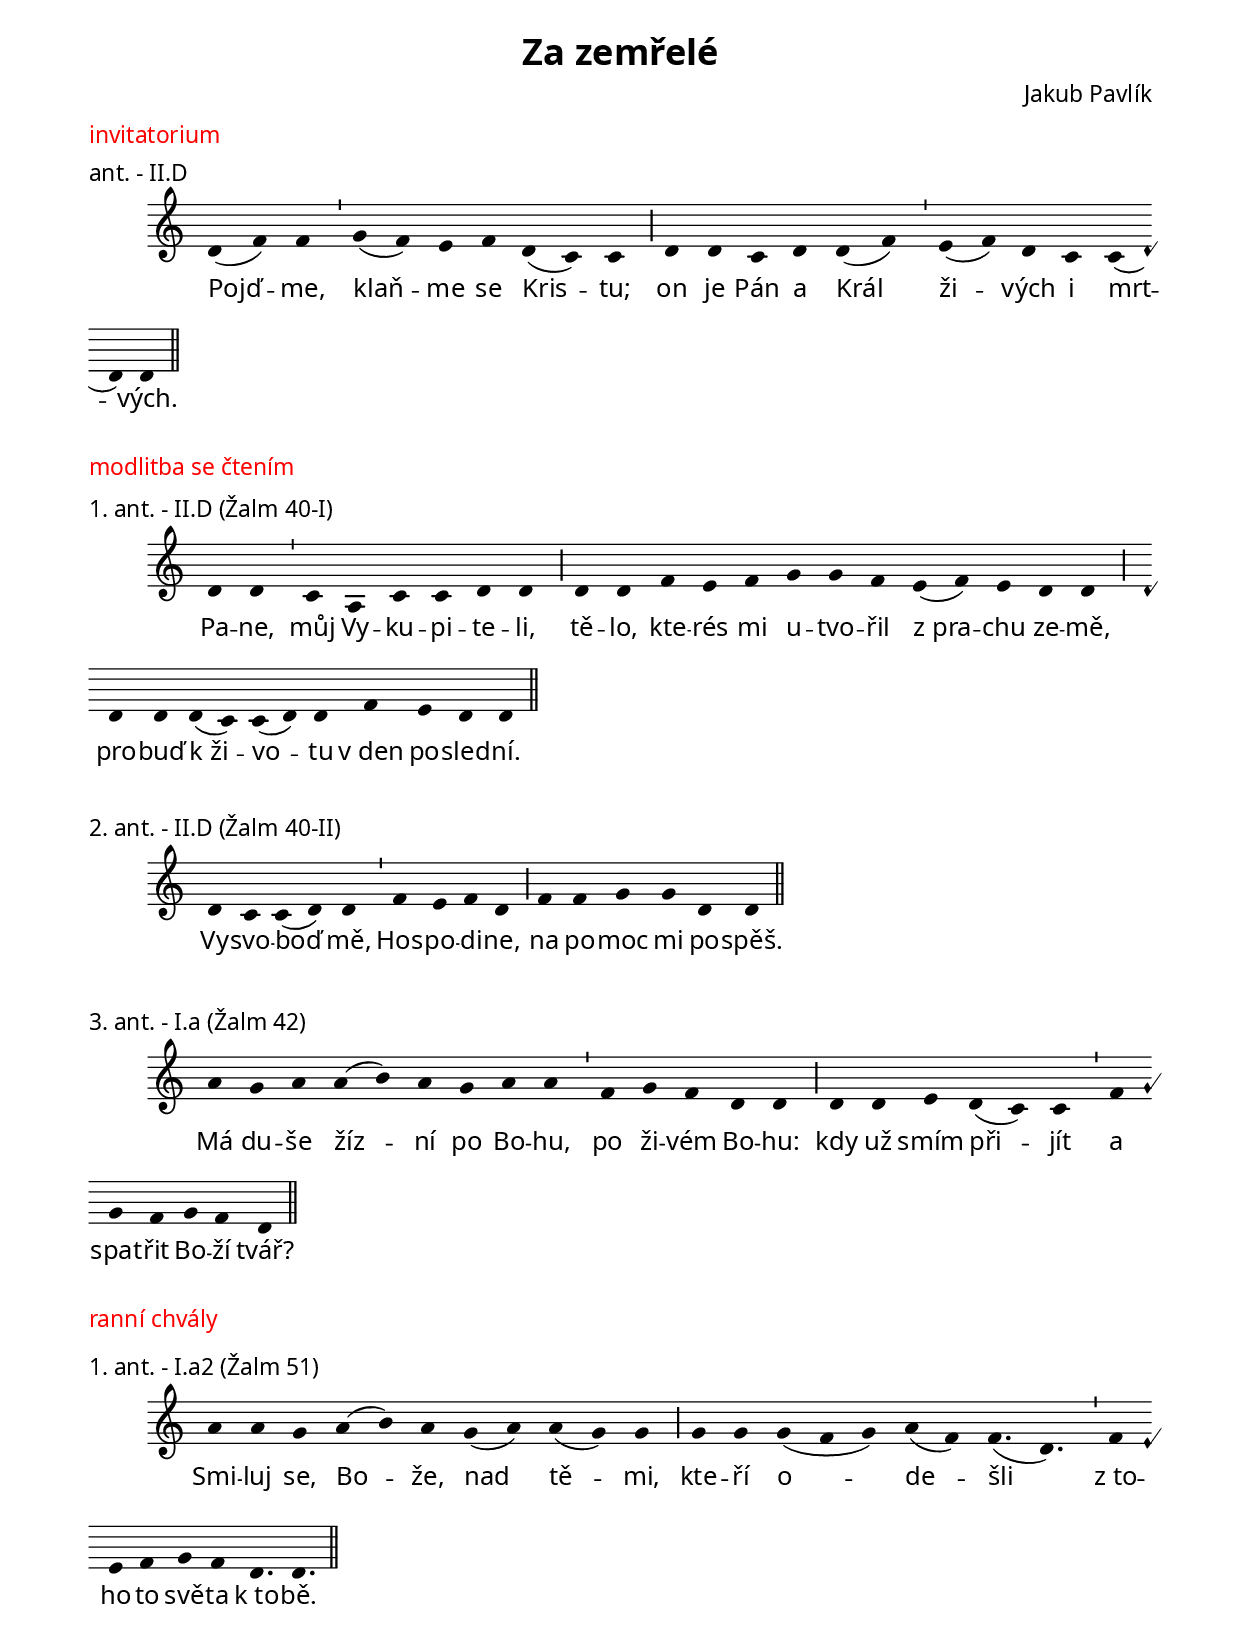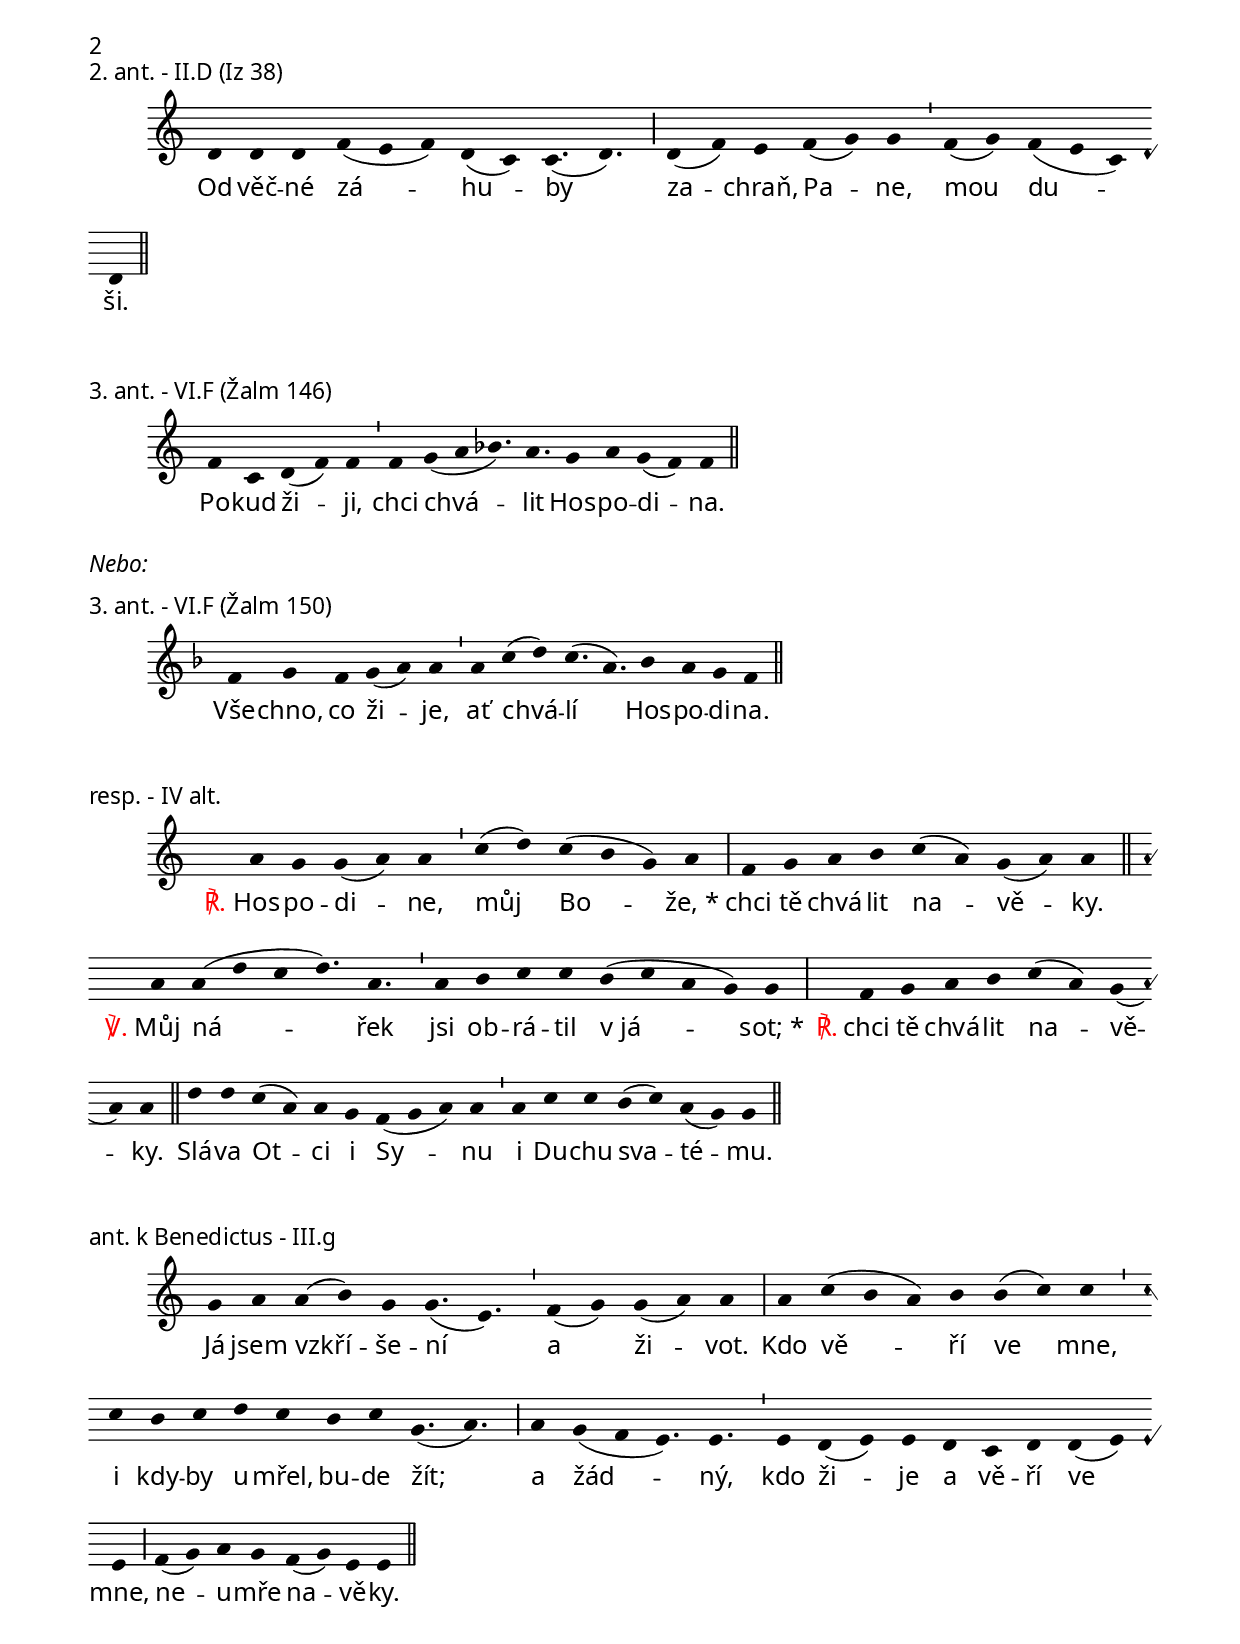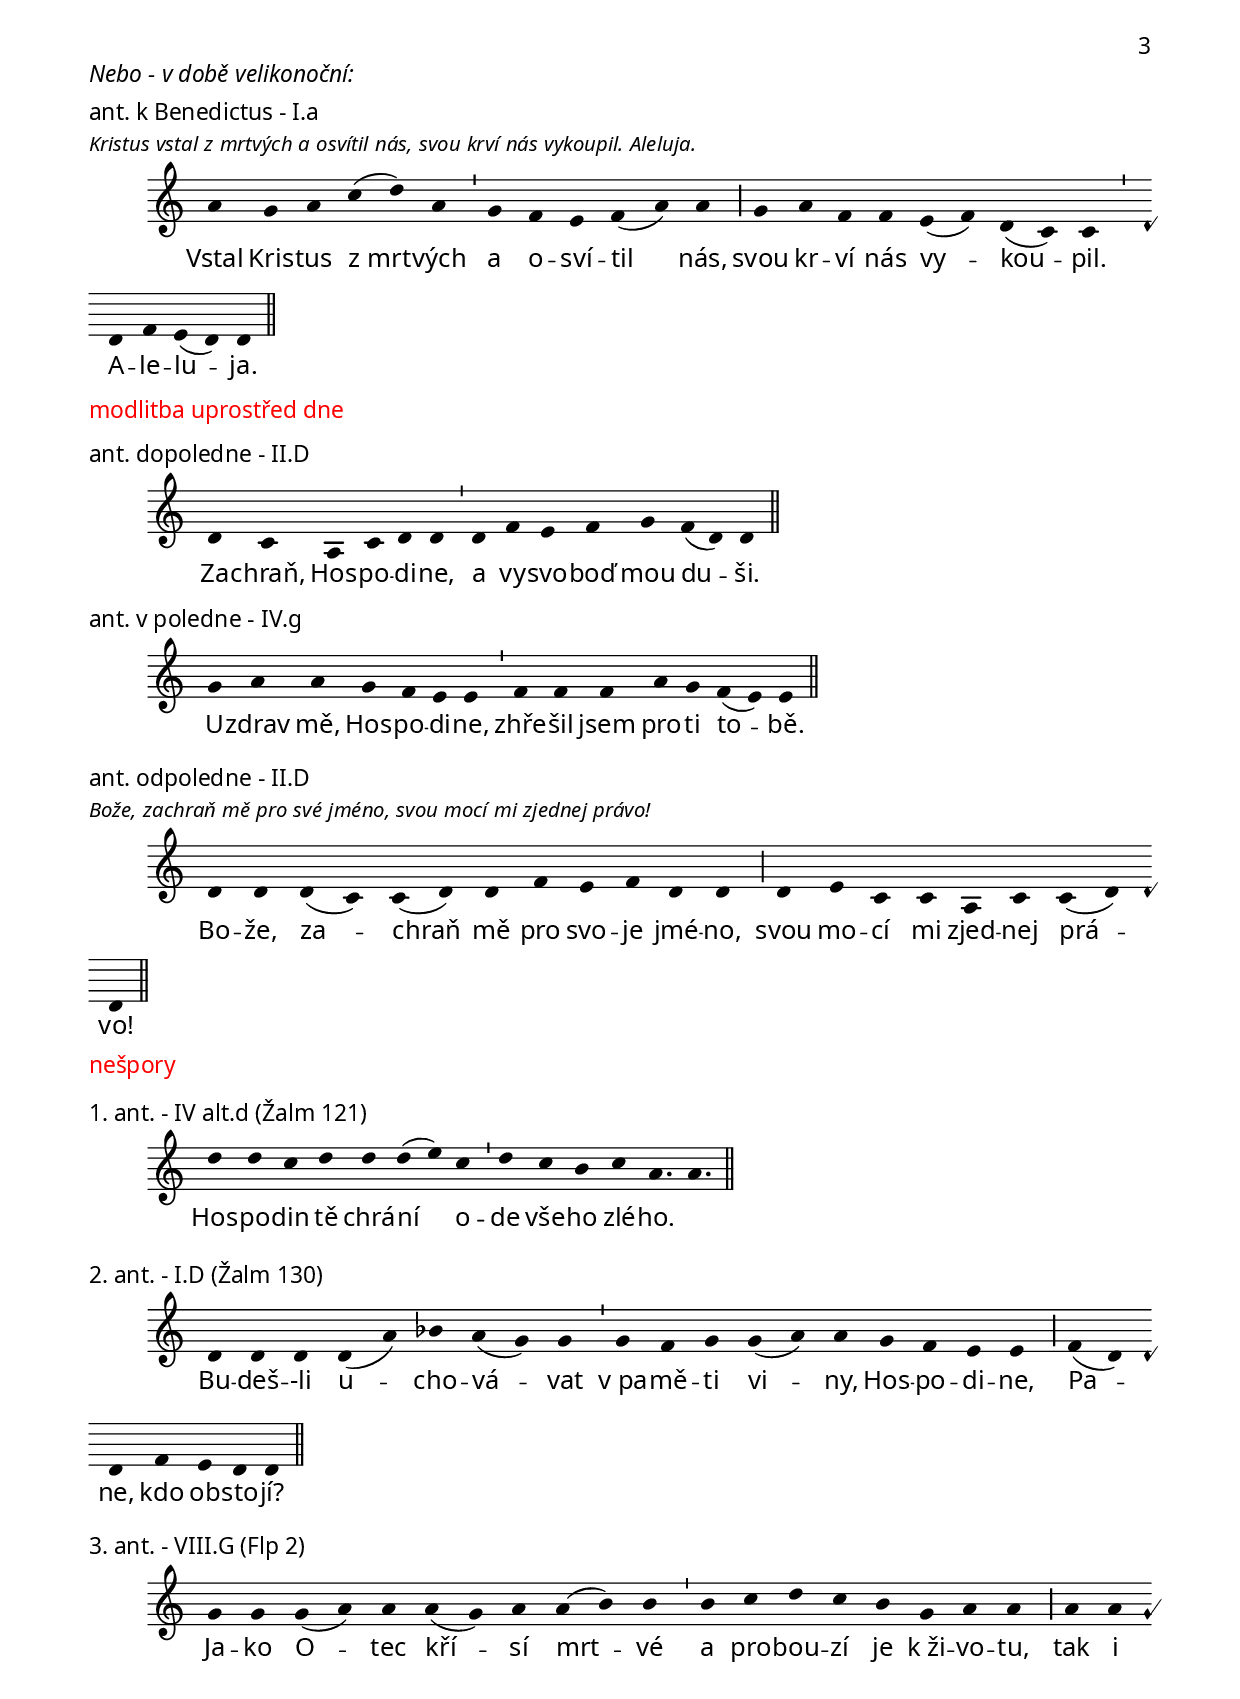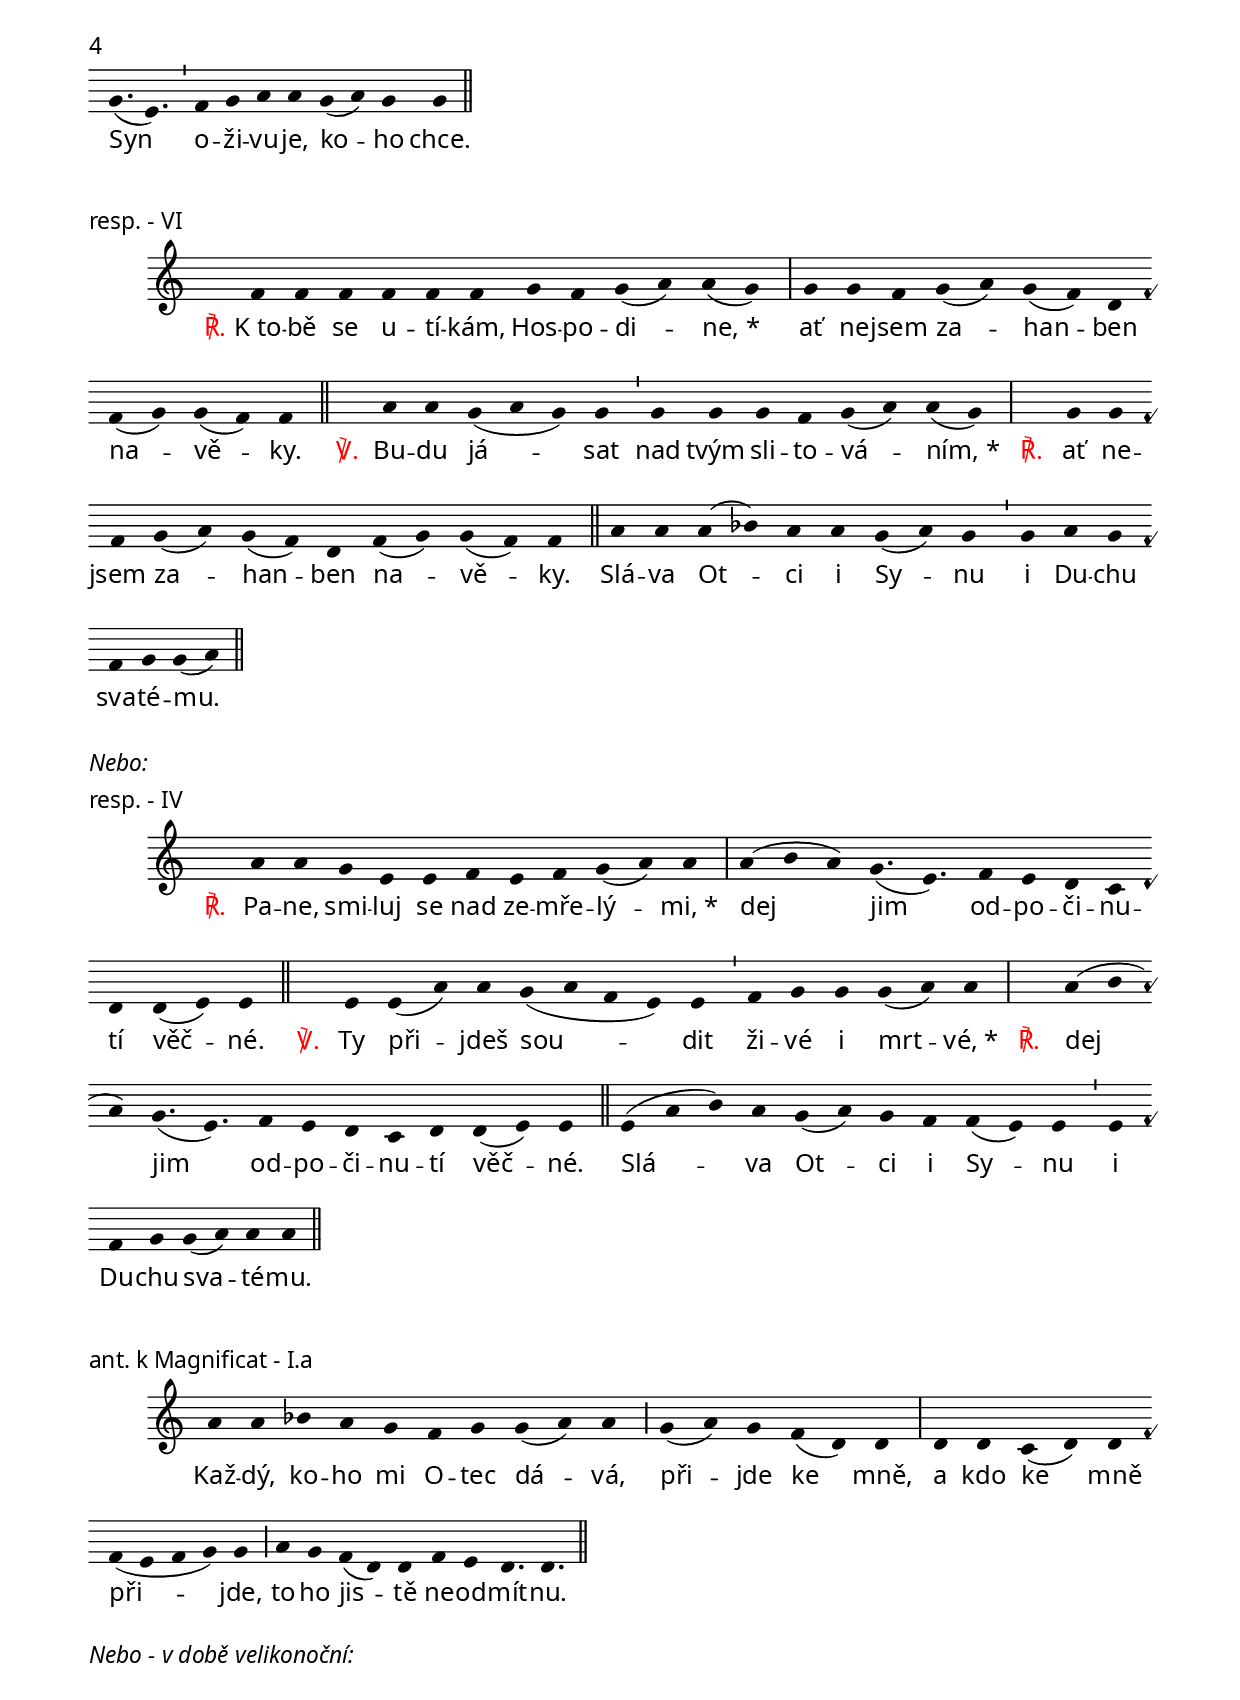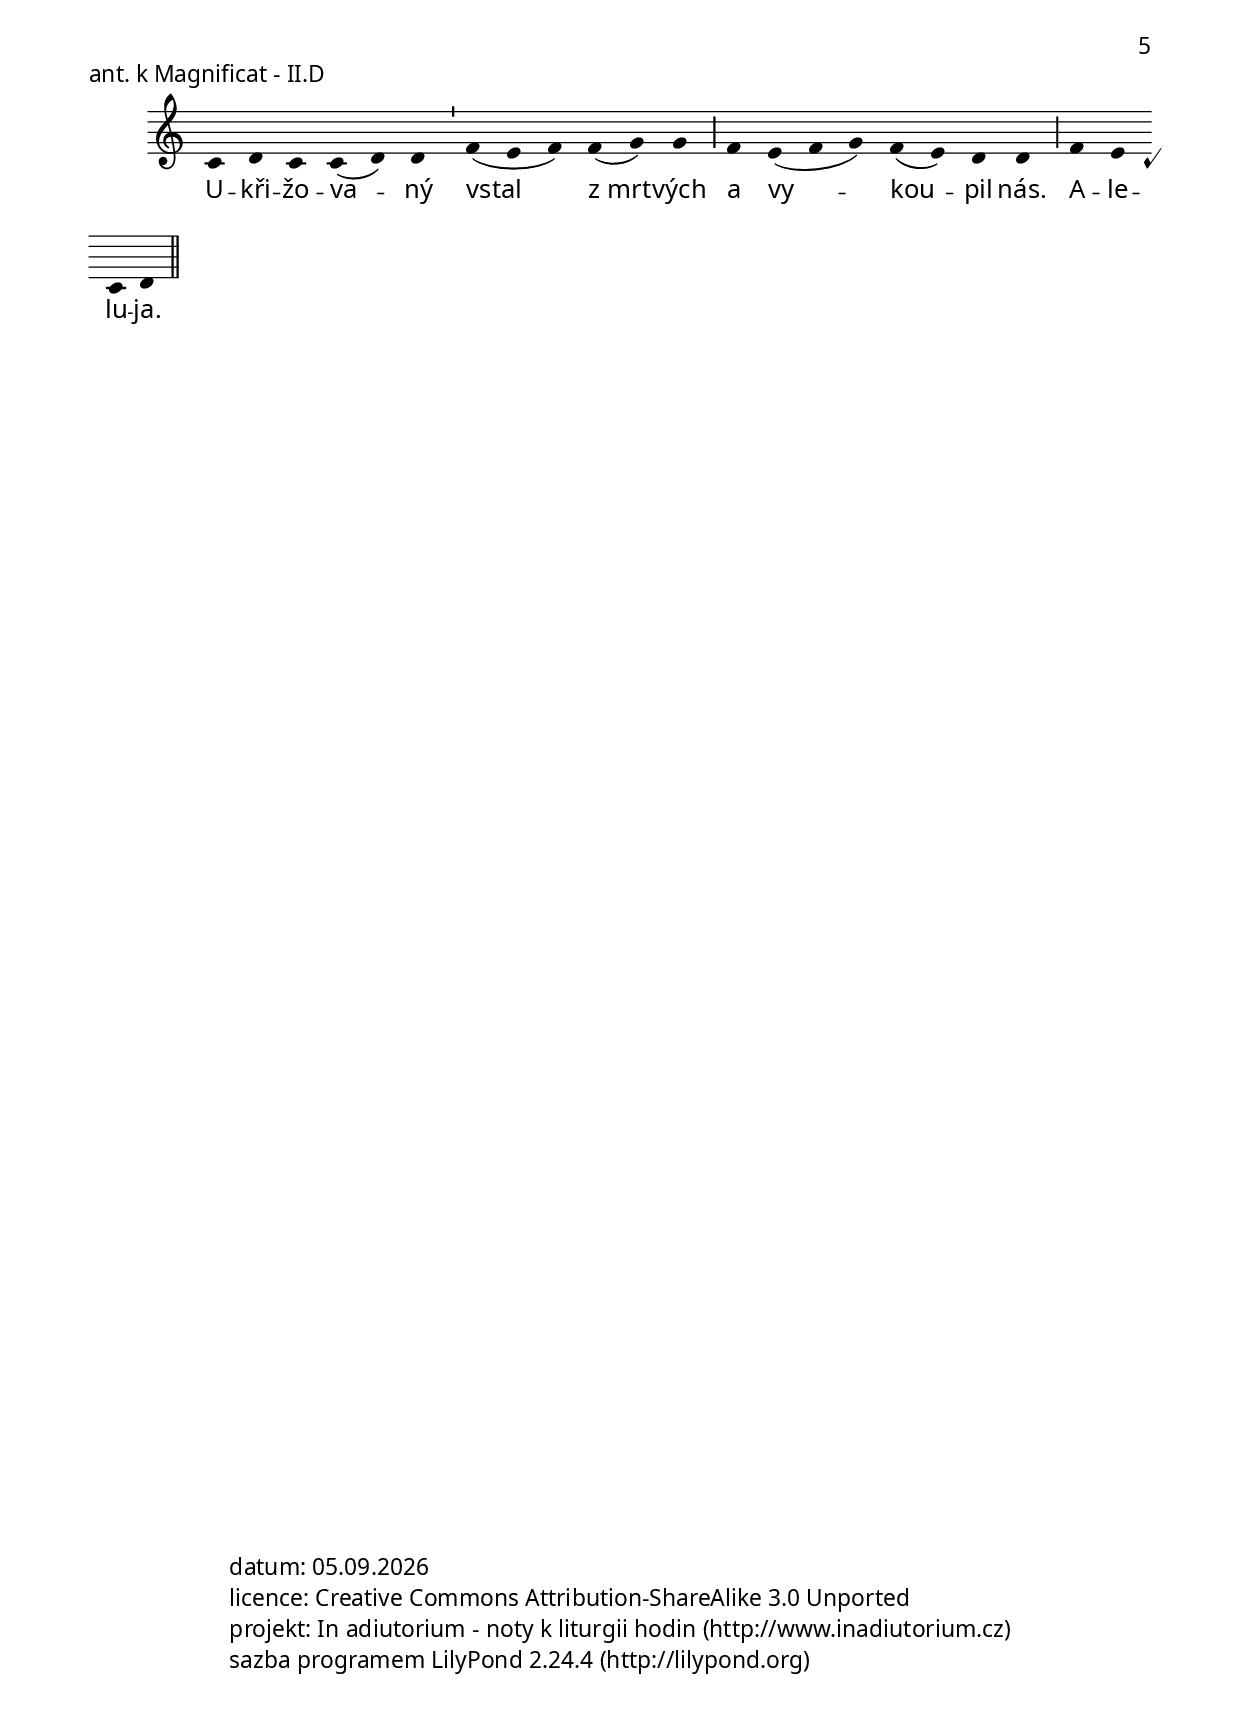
\version "2.14.2"

\header {
  title = "Za zemřelé"
  composer = "Jakub Pavlík"
}

\include "../spolecne.ly"
\include "../dilyresponsorii.ly"

\markup {\nadpisHodinka {"invitatorium"}}

\score {
  \relative c' {
    \choralniRezim
    d4( f) f \barMin g( f) e f d( c) c \barMaior
    d d c d d( f) \barMin e( f) d c c( d) d \barFinalis
  }
  \addlyrics {
    Pojď -- me, klaň -- me se Kris -- tu;
    on je Pán a Král ži -- vých i mrt -- vých.
  }
  \header {
    quid = "ant."
    modus = "II"
    differentia = "D"
    psalmus = ""
    id = "invit"
    piece = \markup {\sestavTitulekBezZalmu}
  }
}

\markup {\nadpisHodinka {"modlitba se čtením"}}

\score {
  \relative c' {
    \choralniRezim
    d4 d \barMin c a c c d d \barMaior
    d d f e f g g f
    e( f) e d d \barMaior
    d d d( c) c( d) d f e d d \barFinalis
  }
  \addlyrics {
    Pa -- ne, můj Vy -- ku -- pi -- te -- li,
    tě -- lo, kte -- rés mi u -- tvo -- řil
    z_pra -- chu ze -- mě,
    pro -- buď k_ži -- vo -- tu v_den po -- sled -- ní.
  }
  \header {
    quid = "1. ant."
    modus = "II"
    differentia = "D"
    psalmus = "Žalm 40-I"
    id = "mc-a1"
    piece = \markup {\sestavTitulek}
  }
}

\score {
  \relative c' {
    \choralniRezim
    d4 c c( d) d \barMin f e f d \barMaior
    f f g g d d \barFinalis
  }
  \addlyrics {
    Vy -- svo -- boď mě, Hos -- po -- di -- ne,
    na po -- moc mi po -- spěš.
  }
  \header {
    quid = "2. ant."
    modus = "II"
    differentia = "D"
    psalmus = "Žalm 40-II"
    id = "mc-a2"
    piece = \markup {\sestavTitulek}
  }
}

\score {
  \relative c'' {
    \choralniRezim
    a4 g a a( b) a g a a \barMin
    f g f d d \barMaior
    d d e d( c) c \barMin
    f g f g f d \barFinalis
  }
  \addlyrics {
    Má du -- še žíz -- ní po Bo -- hu,
    po ži -- vém Bo -- hu:
    kdy už smím při -- jít
    a spat -- řit Bo -- ží tvář?
  }
  \header {
    quid = "3. ant."
    modus = "I"
    differentia = "a"
    psalmus = "Žalm 42"
    id = "mc-a3"
    piece = \markup {\sestavTitulek}
  }
}

\markup {\nadpisHodinka {"ranní chvály"}}

\score {
  \relative c'' {
    \choralniRezim
    a4 a g a( b) a g( a) a( g) g \barMaior
    g g g( f g) a( f) f4.( d) \barMin f4 e f g f d4. d \barFinalis
  }
  \addlyrics {
    Smi -- luj se, Bo -- že, nad tě -- mi,
    kte -- ří o -- de -- šli z_to -- ho -- to svě -- ta k_to -- bě.
  }
  \header {
    quid = "1. ant."
    modus = "I"
    differentia = "a2"
    psalmus = "Žalm 51"
    id = "rch-a1"
    piece = \markup {\sestavTitulek}
  }
}

\score {
  \relative c' {
    \choralniRezim
    d4 d d f( e f) d( c) c4.( d) \barMaior
    d4( f) e f( g) g \barMin f( g) f( e c) d \barFinalis
  }
  \addlyrics {
    Od věč -- né zá -- hu -- by
    za -- chraň, Pa -- ne, mou du -- ši.
  }
  \header {
    quid = "2. ant."
    modus = "II"
    differentia = "D"
    psalmus = "Iz 38"
    id = "rch-a2"
    fons = "melodie z: Bílá sobota, ranní chvály, 2. ant."
    fial = "pust_triduum.ly#so-rch-ant2?konec=22"
    piece = \markup {\sestavTitulek}
  }
}

\score {
  \relative c' {
    \choralniRezim
    f4 c d( f) f \barMin
    f \stemUp g( a bes4.) a g4 a g( f) f \barFinalis
  }
  \addlyrics {
    Po -- kud ži -- ji,
    chci chvá -- lit Hos -- po -- di -- na.
  }
  \header {
    quid = "3. ant."
    modus = "VI"
    differentia = "F"
    psalmus = "Žalm 146"
    id = "rch-a3"
    fons = "4. týden žaltáře, středa, ranní chvály, 3. ant."
    fial = "antifony/tyden4_4streda.ly#rch-ant3"
    piece = \markup {\sestavTitulek}
  }
}

\markup\italic{Nebo:}

\score {
  \relative c' {
    \choralniRezim
    \key f \major
    f4 g f g( a) a \barMin
    a4 c( d) c4.( a) bes4 a g f \barFinalis
  }
  \addlyrics {
    Vše -- chno, co ži -- je, ať chvá -- lí Hos -- po -- di -- na.
  }
  \header {
    quid = "3. ant."
    modus = "VI"
    differentia = "F"
    psalmus = "Žalm 150"
    id = "rch-a3-alt"
    fons = "4. t. žaltáře, neděle, ranní chvály, 3. ant. (Text jiný: ubráno aleluja a 'dýchá' změněno na 'žije')"
    fial = "antifony/tyden4_1nedele.ly#rch-ant3?jiny_text&-aleluja"
    piece = \markup {\sestavTitulek}
  }
}

\score {
  \relative c'' {
    \choralniRezim

    % R
    \neviditelna a
    a4 g g( a) a \barMin c( d) c( b g) a \barMax
    f g a b c( a) g( a) a \barFinalis
    % V
    \neviditelna a
    a4 a( d c d4.) a \barMin a4 b c c b( c a g) g \barMax
    % R
    \neviditelna a
    f g a b c( a) g( a) a \barFinalis
    % Slava
    d4 d c( a) a g f( g a) a \barMin a c c b( c) a( g) g \barFinalis
  }
  \addlyrics {
    \Response Hos -- po -- di -- ne, můj Bo -- že,_*
    chci tě chvá -- lit na -- vě -- ky.
    \Verse Můj ná -- řek jsi ob -- rá -- til v_já -- sot;_*
    \Response chci tě chvá -- lit na -- vě -- ky.
    \textRespDoxologie
  }
  \header {
    quid = "resp."
    modus = "IV alt."
    id = "rch-resp"
    piece = \markup {\sestavTitulekResp}
  }
}

\score {
  \relative c'' {
    \choralniRezim
    g4 a a( b) g g4.( e) \barMin f4( g) g( a) a \barMax
    a c( b a) b b( c) c \barMin c b c d c b c g4.( a) \barMaior
    a4 g( f e4.) e \barMin e4 d( e) e d c d d( e) e \barMaior
    f( g) a g f( g) e e \barFinalis
  }
  \addlyrics {
    Já jsem vzkří -- še -- ní a ži -- vot.
    Kdo vě -- ří ve mne, i kdy -- by u -- mřel, bu -- de žít;
    a žád -- ný, kdo ži -- je a vě -- ří ve mne,
    ne -- u -- mře na -- vě -- ky.
  }
  \header {
    quid = "ant. k Benedictus"
    modus = "III"
    differentia = "g"
    psalmus = ""
    id = "rch-aben"
    piece = \markup {\sestavTitulekBezZalmu}
  }
}

\pageBreak % ZLOM

\markup\italic{Nebo - v době velikonoční:}

\score {
  \relative c'' {
    \choralniRezim
    a4 g a c( d) a \barMin g f e f( a) a \barMaior
    g a f f e( f) d( c) c \barMin
    d4 f e( d) d \barFinalis
  }
  \addlyrics {
    Vstal Kris -- tus z_mrt -- vých a o -- sví -- til nás,
    svou kr -- ví nás vy -- kou -- pil.
    A -- le -- lu -- ja.
  }
  \header {
    textus_approbatus = "Kristus vstal z mrtvých a osvítil nás, svou krví nás vykoupil. Aleluja."
    quid = "ant. k Benedictus"
    modus = "I"
    differentia = "a"
    psalmus = ""
    id = "rch-aben-velik"
    fial = "velikonoce_velikonocnioktav.ly#rch-ant1"
    piece = \markup {\sestavTitulekBezZalmu}
  }
}

\markup {\nadpisHodinka {"modlitba uprostřed dne"}}

\score {
  \relative c' {
    \choralniRezim
    d4 c a c d d \barMin
    d f e f g f( d) d \barFinalis
  }
  \addlyrics {
    Za -- chraň, Hos -- po -- di -- ne,
    a vy -- svo -- boď mou du -- ši.
  }
  \header {
    quid = "ant. dopoledne"
    modus = "II"
    differentia = "D"
    psalmus = ""
    fial = "antifony/tyden1_4streda.ly#up-ant3?zacatek=7&konec=5"
    id = "tercie"
    piece = \markup {\sestavTitulekBezZalmu}
  }
}

\score {
  \relative c'' {
    \choralniRezim
    g4 a a g f e e \barMin f f f a g f( e) e \barFinalis
  }
  \addlyrics {
    U -- zdrav mě, Hos -- po -- di -- ne, zhře -- šil jsem
    pro -- ti to -- bě.
  }
  \header {
    quid = "ant. v poledne"
    modus = "IV"
    differentia = "g"
    psalmus = ""
    id = "sexta"
    fons = "pátek 1. týdne žaltáře, nešpory, 1. ant."
    fial = "antifony/tyden1_6patek.ly#ne-ant1"
    piece = \markup {\sestavTitulekBezZalmu}
  }
}

\score {
  \relative c' {
    \choralniRezim
    d4 d d( c) c( d) d f e f d d \barMaior
    d e c c a c c( d) d \barFinalis
  }
  \addlyrics {
    Bo -- že, za -- chraň mě
    pro svo -- je % v breviáři: své
    jmé -- no,
    svou mo -- cí mi zjed -- nej prá -- vo!
  }
  \header {
    textus_approbatus = "Bože, zachraň mě pro své jméno, svou mocí mi zjednej právo!"
    quid = "ant. odpoledne"
    modus = "II"
    differentia = "D"
    psalmus = ""
    id = "nona"
    piece = \markup {\sestavTitulekBezZalmu}
  }
}

\markup {\nadpisHodinka {"nešpory"}}

\score {
  \relative c'' {
    \choralniRezim
    d4 d c d d d( e) c \barMin
    d c b c a4. a \barFinalis
  }
  \addlyrics {
    Hos -- po -- din tě chrá -- ní
    o -- de vše -- ho zlé -- ho.
  }
  \header {
    quid = "1. ant."
    modus = "IV alt"
    differentia = "d"
    psalmus = "Žalm 121"
    id = "ne-a1"
    piece = \markup {\sestavTitulek}
  }
}

\score {
  \relative c' {
    \choralniRezim
    d4 d d d( a') bes a( g) g \barMin
    g f g g( a) a g f e e \barMaior
    f( d) d f e d d \barFinalis
  }
  \addlyrics {
    Bu -- deš -- -li u -- cho -- vá -- vat
    v_pa -- mě -- ti vi -- ny, Hos -- po -- di -- ne,
    Pa -- ne, kdo ob -- sto -- jí?
  }
  \header {
    quid = "2. ant."
    modus = "I"
    differentia = "D"
    psalmus = "Žalm 130"
    id = "ne-a2"
    piece = \markup {\sestavTitulek}
  }
}

\score {
  \relative c'' {
    \choralniRezim
    g4 g g( a) a a( g) a a( b) b \barMin
    b c d c b g a a \barMaior
    a a g4.( e) \barMin f4 g a a g( a) g g \barFinalis
  }
  \addlyrics {
    Ja -- ko O -- tec kří -- sí mrt -- vé
    a pro -- bou -- zí je k_ži -- vo -- tu,
    tak i Syn o -- ži -- vu -- je, ko -- ho chce.
  }
  \header {
    quid = "3. ant."
    modus = "VIII"
    differentia = "G"
    psalmus = "Flp 2"
    placet = "možná sedí spíš do modu III"
    id = "ne-a3"
    piece = \markup {\sestavTitulek}
  }
}

\score {
  \relative c' {
    \choralniRezim

    % R
    \neviditelna f
    f4 f f f f f g f g( a) a( g) \barMax
    g g f g( a) g( f) d f( g) g( f) f \barFinalis
    % V
    \neviditelna a
    a a g( a g) g \barMin g g g f g( a) a( g) \barMax
    % R
    \neviditelna a
    g g f g( a) g( f) d f( g) g( f) f \barFinalis
    % Slava
    \respVIdoxologie \barFinalis
  }
  \addlyrics {
    \Response K_to -- bě se u -- tí -- kám, Hos -- po -- di -- ne,_*
    ať ne -- jsem za -- han -- ben na -- vě -- ky.
    \Verse Bu -- du já -- sat nad tvým sli -- to -- vá -- ním,_*
    \Response ať ne -- jsem za -- han -- ben na -- vě -- ky.
    \textRespDoxologie
  }
  \header {
    quid = "resp."
    modus = "VI"
    fial = "responsoria.ly#1st-ne?zacatek=12"
    id = "ne-resp"
    piece = \markup {\sestavTitulekResp}
  }
}

\markup\italic{Nebo:}

\score {
  \relative c'' {
    \choralniRezim

    % R
    \neviditelna a
    a4 a g e e f e f g( a) a \barMax
    a( b a) g4.( e) f4 e d c d d( e) e \barFinalis
    % V
    \neviditelna e
    e e( a) a g( a f e) e \barMin f g g g( a) a \barMax
    % R
    \neviditelna a
    a( b a) g4.( e) f4 e d c d d( e) e \barFinalis
    % Slava
    e( a b) a g( a) g f f( e) e \barMin e f g g( a) a a \barFinalis
  }
  \addlyrics {
    \Response Pa -- ne, smi -- luj se nad ze -- mře -- lý -- mi,_*
    dej jim od -- po -- či -- nu -- tí věč -- né.
    \Verse Ty při -- jdeš sou -- dit ži -- vé i mrt -- vé,_*
    \Response dej jim od -- po -- či -- nu -- tí věč -- né.
    \textRespDoxologie
  }
  \header {
    quid = "resp."
    modus = "IV"
    id = "ne-resp2"
    piece = \markup {\sestavTitulekResp}
  }
}

\score {
  \relative c'' {
    \choralniRezim
    a4 a bes a g f g g( a) a \barMaior
    g( a) g f( d) d \barMax
    d d c( d) d f( e f g) g \barMaior
    a g f( d) d f e d4. d \barFinalis
  }
  \addlyrics {
    Kaž -- dý, ko -- ho mi O -- tec dá -- vá,
    při -- jde ke mně,
    a kdo ke mně při -- jde,
    to -- ho jis -- tě ne -- od -- mít -- nu.
  }
  \header {
    quid = "ant. k Magnificat"
    modus = "I"
    differentia = "a"
    psalmus = ""
    id = "ne-amag"
    piece = \markup {\sestavTitulekBezZalmu}
  }
}

\markup\italic{Nebo - v době velikonoční:}

\score {
  \relative c' {
    \choralniRezim
    c4 d c c( d) d \barMin f( e f) f( g) g \barMaior
    f e( f g) f( e) d d \barMaior
    f e c d \barFinalis
  }
  \addlyrics {
    U -- kři -- žo -- va -- ný vstal z_mrt -- vých
    a vy -- kou -- pil nás.
    A -- le -- lu -- ja.
  }
  \header {
    quid = "ant. k Magnificat"
    modus = "II"
    differentia = "D"
    psalmus = ""
    id = "ne-amag-velik"
    piece = \markup {\sestavTitulekBezZalmu}
  }
}